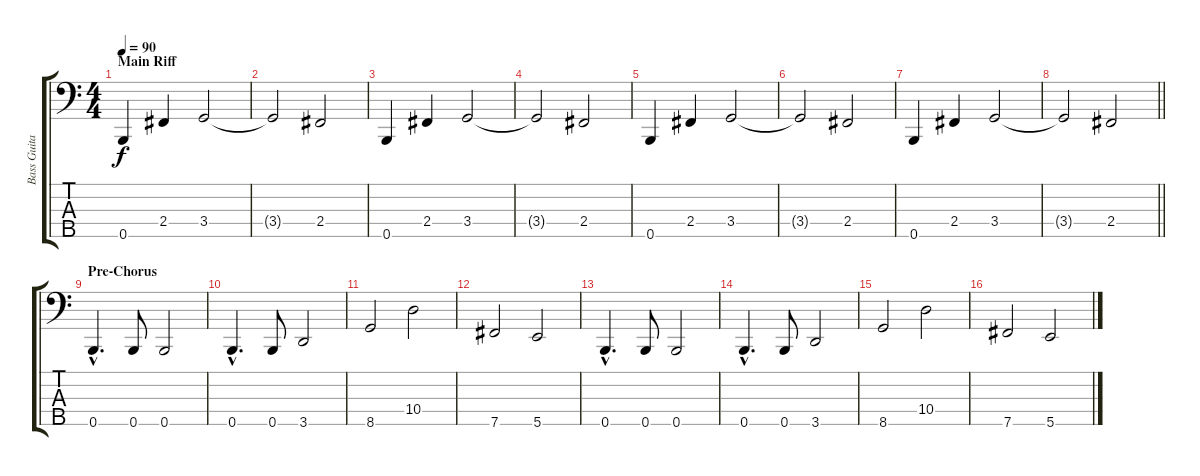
\track ("Bass Guitar" "Bass Guita") {instrument electricbassfinger}
\staff {score tabs}
\tuning (G2 D2 A1 E1 B0) {hide}
\ts (4 4)
\section ("" "Main Riff")
\tempo 90
\clef f4
\ks c
0.5.4{dy f} 2.4.4 3.4.2 |
3.4{t}.2 2.4.2 |
0.5.4 2.4.4 3.4.2 |
3.4{t}.2 2.4.2 |
0.5.4 2.4.4 3.4.2 |
3.4{t}.2 2.4.2 |
0.5.4 2.4.4 3.4.2 |
\barLineRight lightlight
3.4{t}.2 2.4.2 |
\section ("" "Pre-Chorus")
0.5{hac}.4{d} 0.5.8 0.5.2 |
0.5{hac}.4{d} 0.5.8 3.5.2 |
8.5.2 10.4.2 |
7.5.2 5.5.2 |
0.5{hac}.4{d} 0.5.8 0.5.2 |
0.5{hac}.4{d} 0.5.8 3.5.2 |
8.5.2 10.4.2 |
7.5.2 5.5.2
